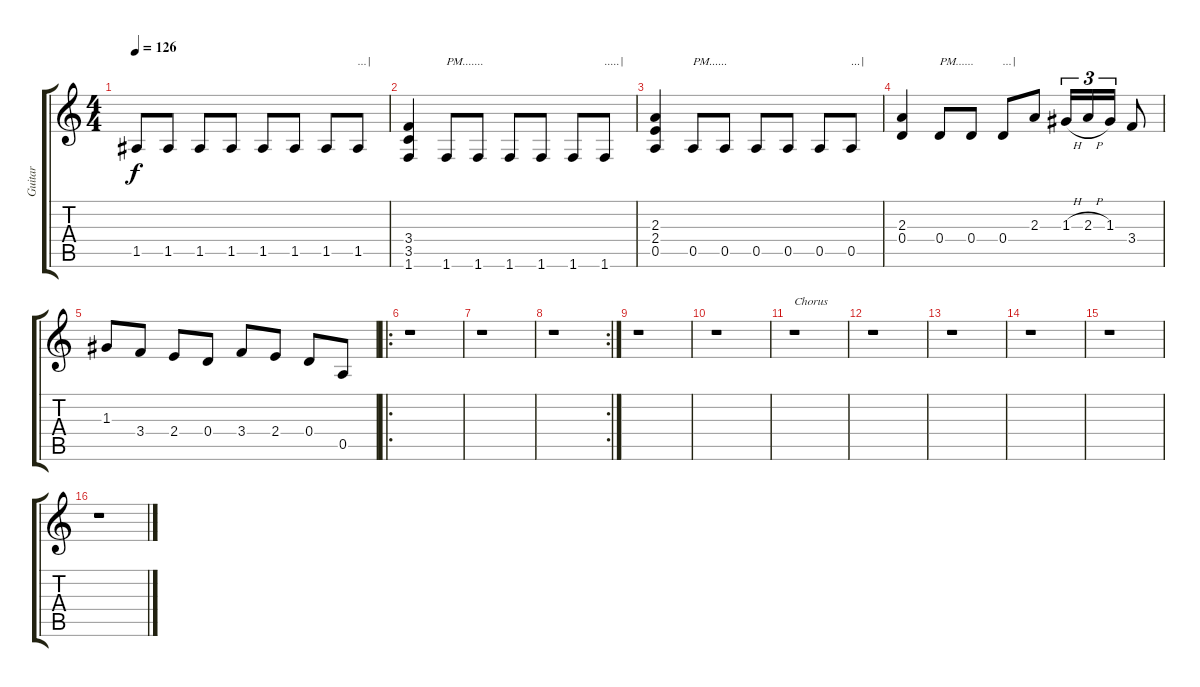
\track ("Guitar" "Guitar") {instrument distortionguitar}
\staff {score tabs}
\tuning (E4 B3 G3 D3 A2 E2) {hide}
\ts (4 4)
\tempo 126
\clef g2
\ks c
1.5.8{dy f} 1.5.8 1.5.8 1.5.8 1.5.8 1.5.8 1.5.8 1.5.8{txt "...|"} |
(3.4 3.5 1.6).4 1.6.8{txt "PM......."} 1.6.8 1.6.8 1.6.8 1.6.8 1.6.8{txt ".....|"} |
(2.3 2.4 0.5).4 0.5.8{txt "PM......"} 0.5.8 0.5.8 0.5.8 0.5.8 0.5.8{txt "...|"} |
(2.3 0.4).4 0.4.8{txt "PM......"} 0.4.8 0.4.8{txt "...|"} 2.3.8 1.3{h}.16{tu (3 2)} 2.3{h}.16{tu (3 2)} 1.3.16{tu (3 2)} 3.4.8 |
1.3.8 3.4.8 2.4.8 0.4.8 3.4.8 2.4.8 0.4.8 0.5.8 |
\ro
r.1 |
r.1 |
\rc 2
r.1 |
r.1 |
r.1 |
r.1{txt "Chorus "} |
r.1 |
r.1 |
r.1 |
r.1 |
r.1
